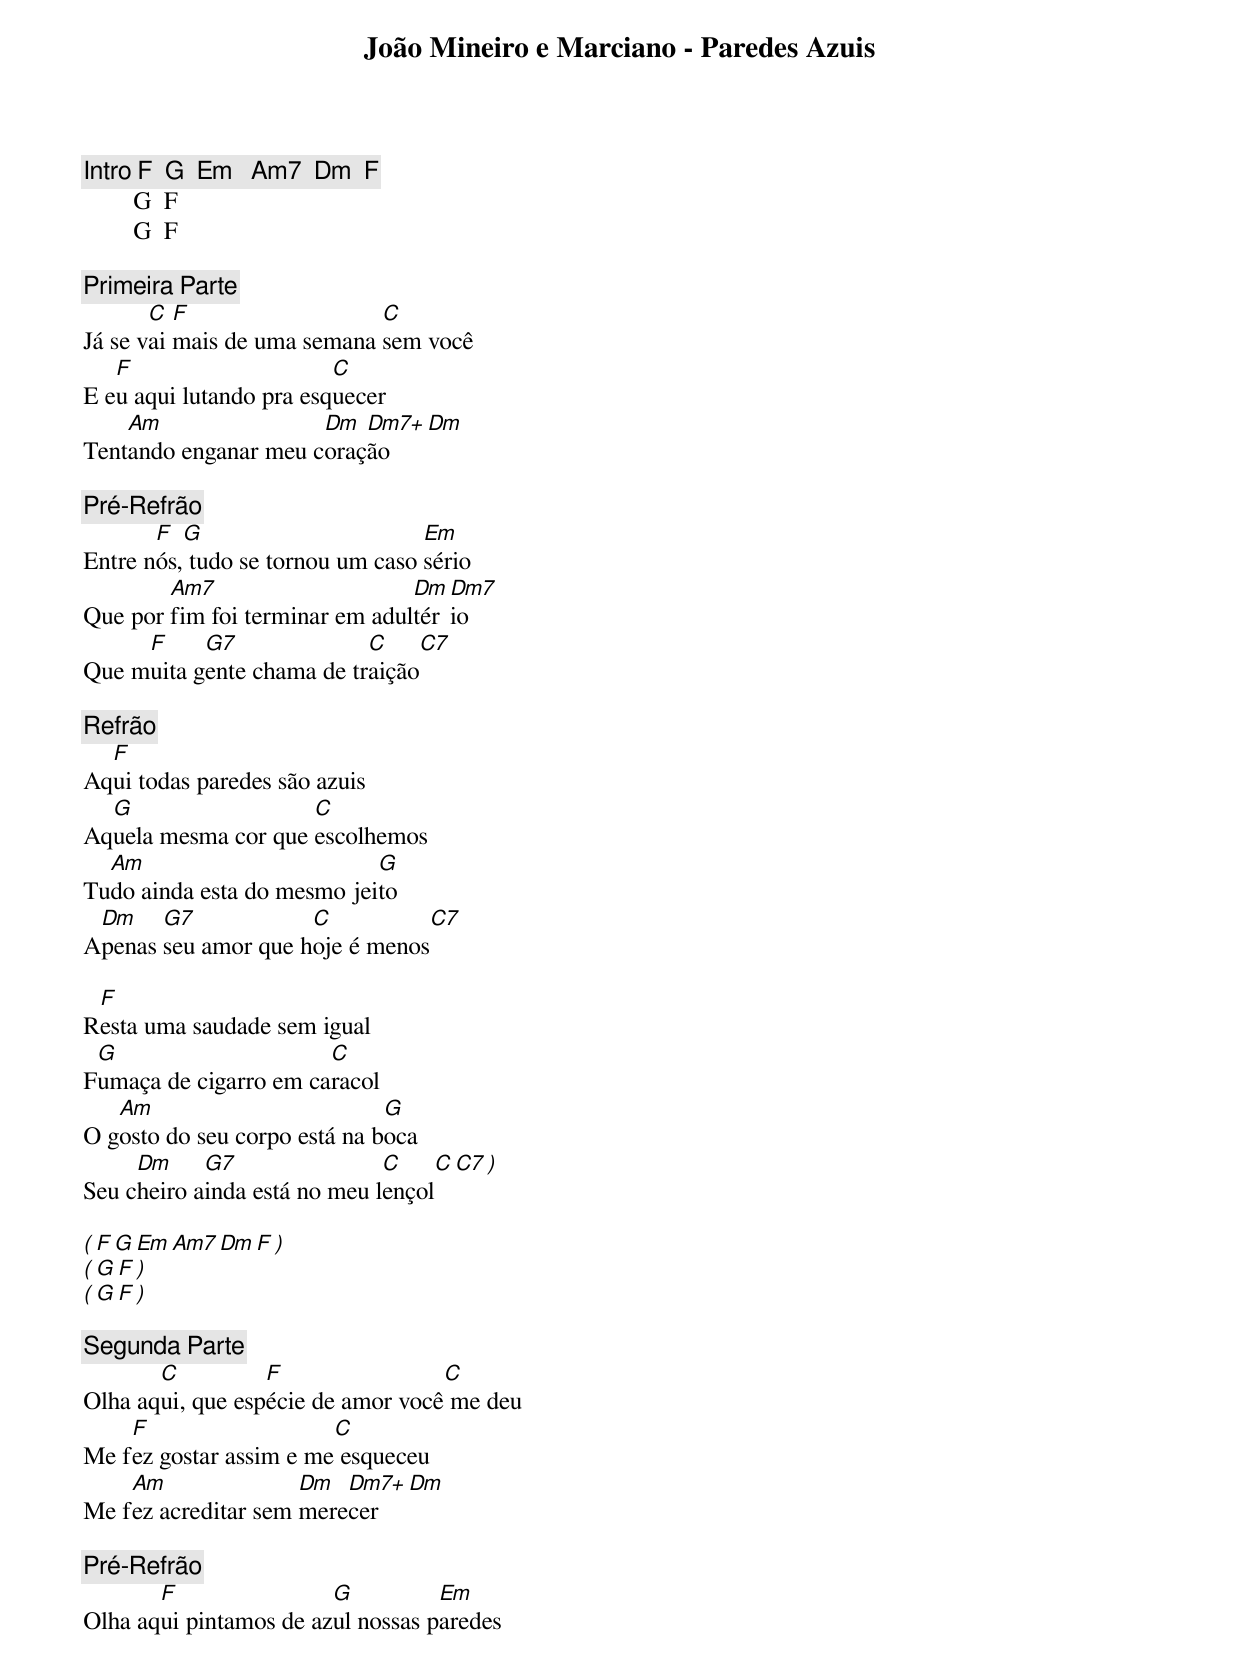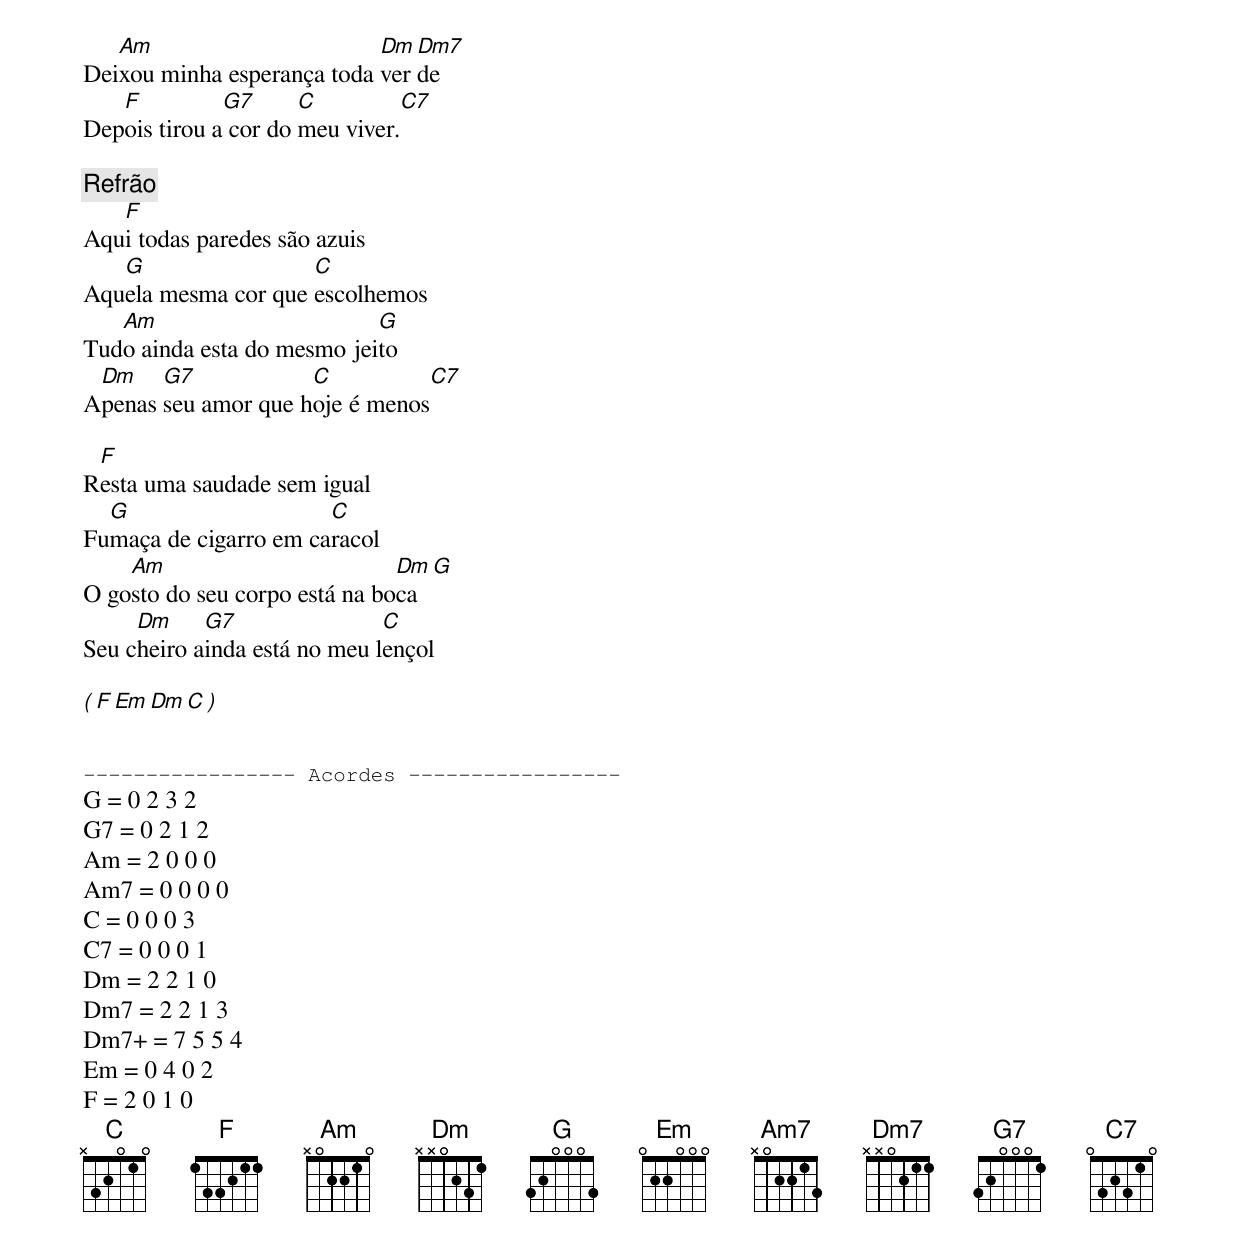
João Mineiro e Marciano - Paredes Azuis

[Intro] F  G  Em   Am7  Dm  F
        G  F
        G  F

[Primeira Parte]
       C  F                  C
Já se vai mais de uma semana sem você
   F                     C
E eu aqui lutando pra esquecer
    Am                Dm  Dm7+     Dm
Tentando enganar meu coração

[Pré-Refrão]
       F  G                       Em
Entre nós, tudo se tornou um caso sério
        Am7                     Dm Dm7
Que por fim foi terminar em adultério
     F     G7              C        C7
Que muita gente chama de traição

[Refrão]
  F
Aqui todas paredes são azuis
  G                  C
Aquela mesma cor que escolhemos
  Am                        G
Tudo ainda esta do mesmo jeito
 Dm    G7            C            C7
Apenas seu amor que hoje é menos

 F
Resta uma saudade sem igual
 G                     C
Fumaça de cigarro em caracol
   Am                         G
O gosto do seu corpo está na boca
     Dm     G7                C       C  C7 )
Seu cheiro ainda está no meu lençol

( F  G  Em   Am7  Dm  F )
( G  F )
( G  F  )

[Segunda Parte]
       C          F                C
Olha aqui, que espécie de amor você me deu
    F                   C
Me fez gostar assim e me esqueceu
    Am               Dm  Dm7+     Dm
Me fez acreditar sem merecer

[Pré-Refrão]
       F                G          Em
Olha aqui pintamos de azul nossas paredes
   Am                       Dm Dm7
Deixou minha esperança toda verde
   F          G7      C          C7
Depois tirou a cor do meu viver.

[Refrão]
   F
Aqui todas paredes são azuis
   G                 C
Aquela mesma cor que escolhemos
   Am                       G
Tudo ainda esta do mesmo jeito
 Dm    G7            C            C7
Apenas seu amor que hoje é menos

 F
Resta uma saudade sem igual
  G                    C
Fumaça de cigarro em caracol
    Am                         Dm G
O gosto do seu corpo está na boca
     Dm     G7                C
Seu cheiro ainda está no meu lençol

(  F  Em   Dm  C  )


----------------- Acordes -----------------
G = 0 2 3 2
G7 = 0 2 1 2
Am = 2 0 0 0
Am7 = 0 0 0 0
C = 0 0 0 3
C7 = 0 0 0 1
Dm = 2 2 1 0
Dm7 = 2 2 1 3
Dm7+ = 7 5 5 4
Em = 0 4 0 2
F = 2 0 1 0
